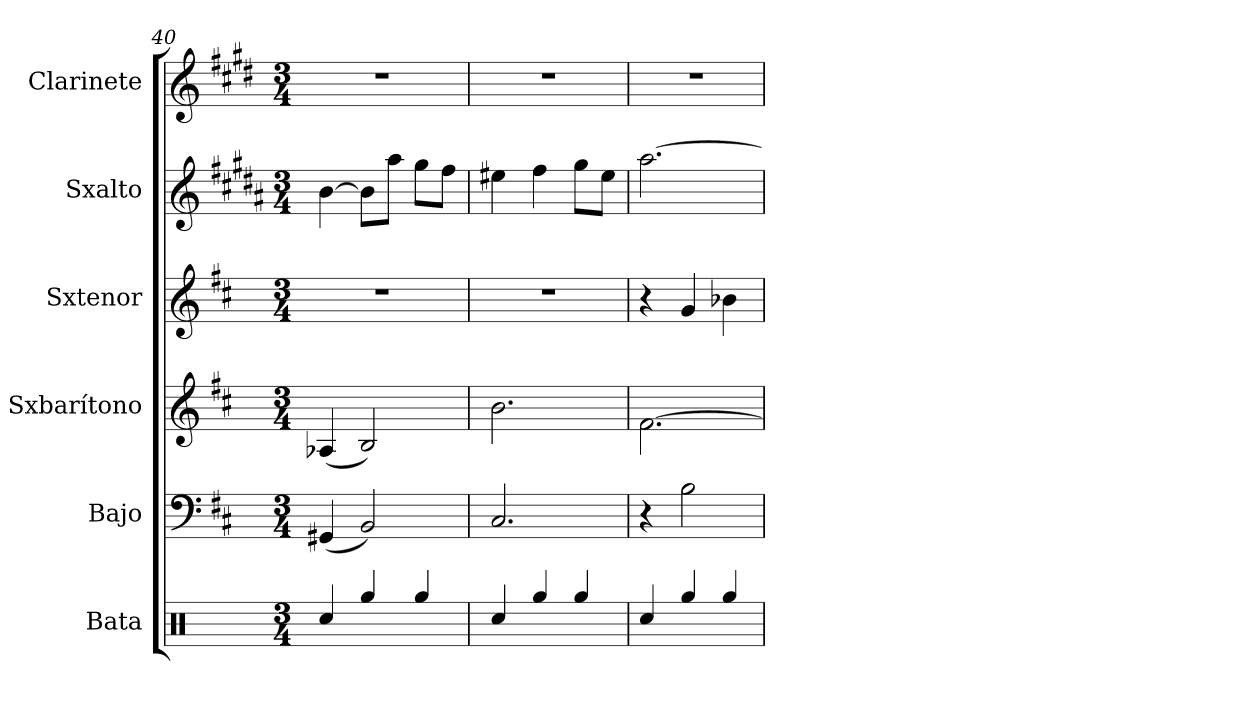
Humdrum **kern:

**kern	**kern	**kern	**kern	**kern	**kern
*part6	*part5	*part4	*part3	*part2	*part1
*staff6	*staff5	*staff4	*staff3	*staff2	*staff1
*I"Bata	*I"Bajo	*I"Sxbarítono	*I"Sxtenor	*I"Sxalto	*I"Clarinete
*clefX	*clefF4	*clefG2	*clefG2	*clefG2	*clefG2
*	*ITrd7c12	*ITrd12c21	*ITrd8c14	*ITrd5c9	*ITrd1c2
*k[]	*k[f#c#]	*k[f#c#]	*k[f#c#]	*k[f#c#]	*k[f#c#]
*M3/4	*M3/4	*M3/4	*M3/4	*M3/4	*M3/4
=40	=40	=40	=40	=40	=40
4Rcc/	(4GGG#X/	(4AA-X/	2.r	[4d\	2.r
4Rgg/	2BBB/)	2BB/)	.	8d\L]	.
.	.	.	.	8cc#\J	.
4Rgg/	.	.	.	8b\L	.
.	.	.	.	8a\J	.
=41	=41	=41	=41	=41	=41
4Rcc/	2.CC#/	2.B\	2.r	4g#X\	2.r
4Rgg/	.	.	.	4a\	.
4Rgg/	.	.	.	8b\L	.
.	.	.	.	8g#\J	.
=42	=42	=42	=42	=42	=42
4Rcc/	4r	[2.F#\	4r	[2.cc#\	2.r
4Rgg/	2BB\	.	4G/	.	.
4Rgg/	.	.	4B-X\	.	.
=	=	=	=	=	=
*-	*-	*-	*-	*-	*-
